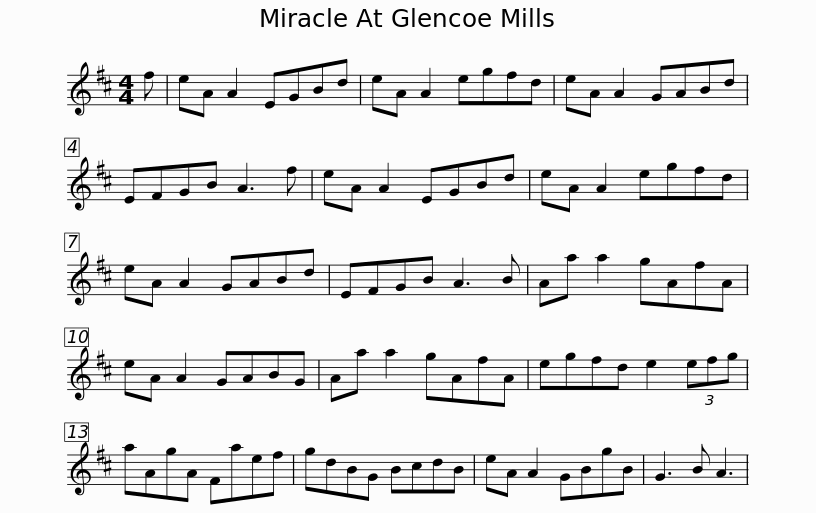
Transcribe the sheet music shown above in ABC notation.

X:1
L:1/8
M:4/4
I:linebreak $
K:Bmin
V:1 treble
V:1
 f | eA A2 EGBd | eA A2 egfd | eA A2 GABd | EFGB A3 f | %5
 eA A2 EGBd | eA A2 egfd |$ eA A2 GABd | EFGB A3 B | Aa a2 gAfA | %10
 eA A2 GABG | Aa a2 gAfA | egfd e2 (3efg |$ aAgA Faef | gdBG BcdB | %15
 eA A2 GBgB | G3 B A3 | %17
